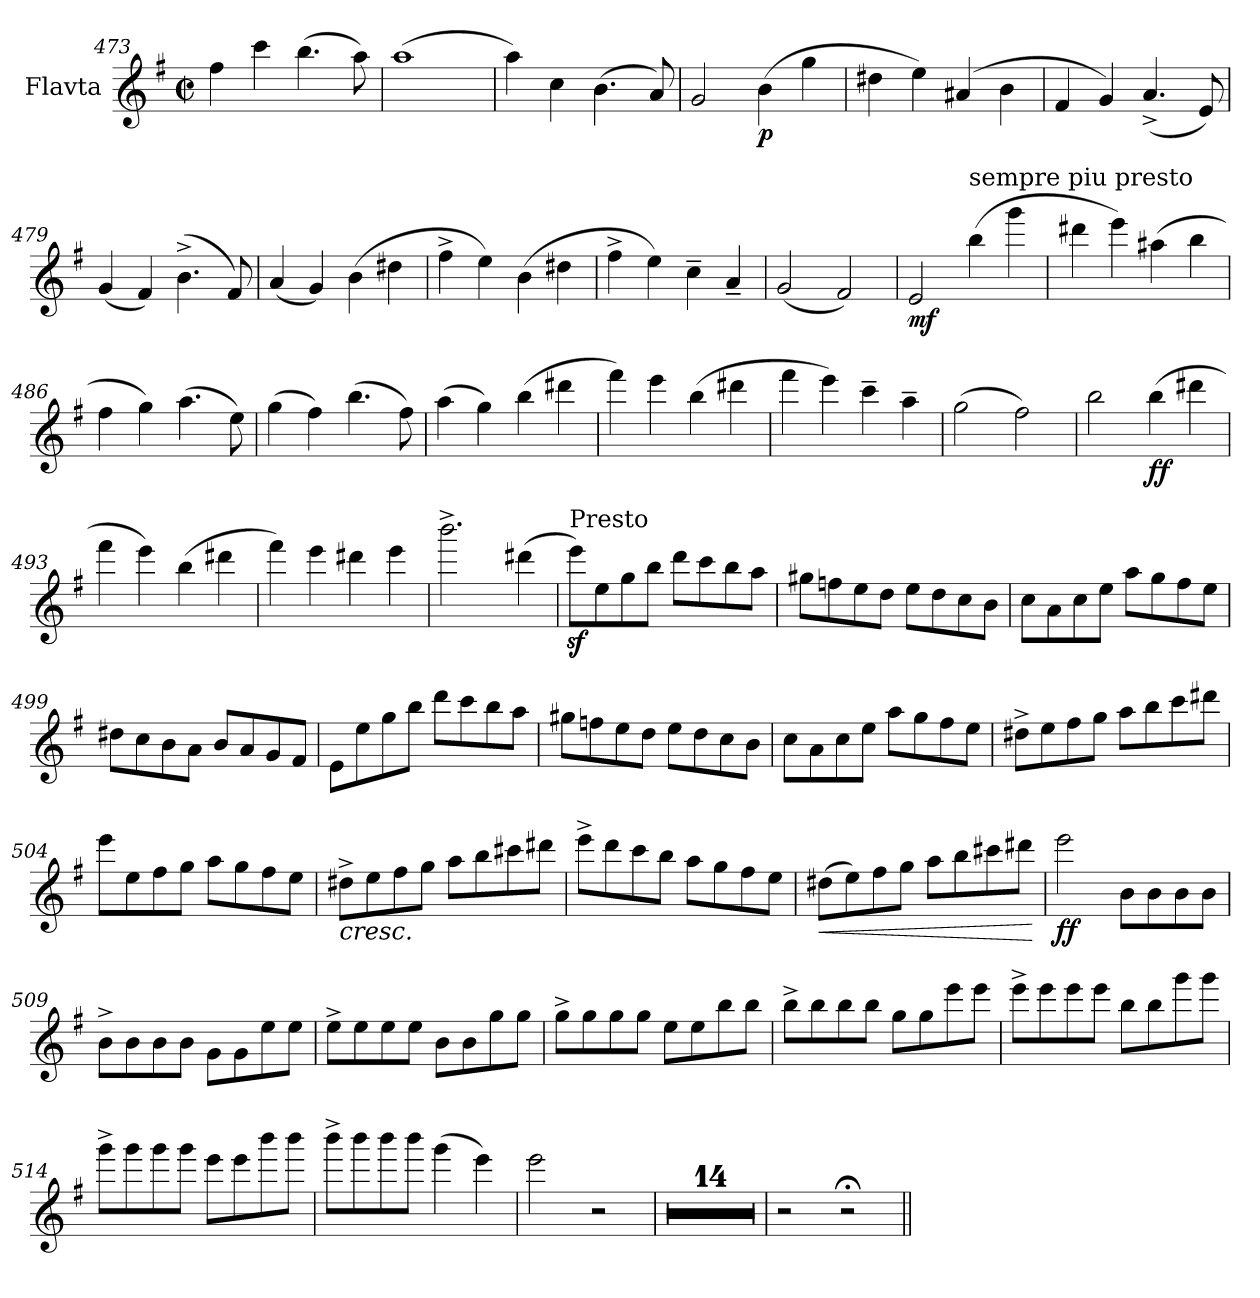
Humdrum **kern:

**kern	**dynam
*part1	*part1
*staff1	*staff1
*I"Flavta	*
*I'Fl.	*
*clefG2	*
*k[f#]	*
*M2/2	*
*met(c|)	*
=473	=473
4ff#\	.
4ccc\	.
(>4.bb\	.
8aa\)	.
=474	=474
(>1aa	.
=475	=475
4aa\)	.
4cc\	.
(>4.b\	.
8a/)	.
=476	=476
2g/	.
!	!LO:DY:b
(>4b\	p
4gg\	.
=477	=477
4dd#X\	.
4ee\)	.
(>4a#X/	.
4b\	.
!!LO:PB:g=z
=478	=478
4f#/	.
4g/)	.
(<4.a^/	.
8e/)	.
=479	=479
(<4g/	.
4f#/)	.
(>4.b^\	.
8f#/)	.
=480	=480
(<4a/	.
4g/)	.
(>4b\	.
4dd#X\	.
=481	=481
4ff#^\	.
4ee\)	.
(>4b\	.
4dd#X\	.
=482	=482
4ff#^\	.
4ee\)	.
4cc~\	.
4a~/	.
=483	=483
(<2g/	.
2f#/)	.
=484	=484
!	!LO:DY:b
2e/	mf
!LO:TX:a:t=sempre piu presto	!
(>4bb\	.
4ggg\	.
=485	=485
4ddd#X\	.
4eee\)	.
(>4aa#X\	.
4bb\	.
=486	=486
4ff#\	.
4gg\)	.
(>4.aa\	.
8ee\)	.
!!LO:LB:g=z
=487	=487
(>4gg\	.
4ff#\)	.
(>4.bb\	.
8ff#\)	.
=488	=488
(>4aa\	.
4gg\)	.
(>4bb\	.
4ddd#X\	.
=489	=489
4fff#\)	.
4eee\	.
(>4bb\	.
4ddd#X\	.
=490	=490
4fff#\	.
4eee\)	.
4ccc~\	.
4aa~\	.
=491	=491
(>2gg\	.
2ff#\)	.
=492	=492
2bb\	.
!	!LO:DY:b
(>4bb\	ff
4ddd#X\	.
=493	=493
4fff#\	.
4eee\)	.
(>4bb\	.
4ddd#X\	.
=494	=494
4fff#\)	.
4eee\	.
4ddd#X\	.
4eee\	.
!!LO:LB:g=z
=495	=495
2.bbb^\	.
(>4ddd#X\	.
=496	=496
!LO:TX:a:t=Presto	!
8eeez<\L)	.
8ee\	.
8gg\	.
8bb\J	.
8ddd\L	.
8ccc\	.
8bb\	.
8aa\J	.
=497	=497
8gg#X\L	.
8ffn\	.
8ee\	.
8dd\J	.
8ee\L	.
8dd\	.
8cc\	.
8b\J	.
=498	=498
8cc\L	.
8a\	.
8cc\	.
8ee\J	.
8aa\L	.
8gg\	.
8ff#\	.
8ee\J	.
=499	=499
8dd#X\L	.
8cc\	.
8b\	.
8a\J	.
8b/L	.
8a/	.
8g/	.
8f#/J	.
!!LO:LB:g=z
=500	=500
8e\L	.
8ee\	.
8gg\	.
8bb\J	.
8ddd\L	.
8ccc\	.
8bb\	.
8aa\J	.
=501	=501
8gg#X\L	.
8ffn\	.
8ee\	.
8dd\J	.
8ee\L	.
8dd\	.
8cc\	.
8b\J	.
=502	=502
8cc\L	.
8a\	.
8cc\	.
8ee\J	.
8aa\L	.
8gg\	.
8ff#\	.
8ee\J	.
=503	=503
8dd#X^\L	.
8ee\	.
8ff#\	.
8gg\J	.
8aa\L	.
8bb\	.
8ccc\	.
8ddd#X\J	.
=504	=504
8eee\L	.
8ee\	.
8ff#\	.
8gg\J	.
8aa\L	.
8gg\	.
8ff#\	.
8ee\J	.
!!LO:LB:g=z
=505	=505
!LO:TX:b:i:t=cresc.	!
8dd#X^\L	.
8ee\	.
8ff#\	.
8gg\J	.
8aa\L	.
8bb\	.
8ccc#X\	.
8ddd#X\J	.
=506	=506
8eee^\L	.
8ddd\	.
8ccc\	.
8bb\J	.
8aa\L	.
8gg\	.
8ff#\	.
8ee\J	.
=507	=507
!	!LO:HP:b
(>8dd#X\L	<
8ee\)	.
8ff#\	.
8gg\J	.
8aa\L	.
8bb\	.
8ccc#X\	.
8ddd#X\J	.
.	[
=508	=508
!	!LO:DY:b
2eee\	ff
8b\L	.
8b\	.
8b\	.
8b\J	.
=509	=509
8b^\L	.
8b\	.
8b\	.
8b\J	.
8g\L	.
8g\	.
8ee\	.
8ee\J	.
!!LO:LB:g=z
=510	=510
8ee^\L	.
8ee\	.
8ee\	.
8ee\J	.
8b\L	.
8b\	.
8gg\	.
8gg\J	.
=511	=511
8gg^\L	.
8gg\	.
8gg\	.
8gg\J	.
8ee\L	.
8ee\	.
8bb\	.
8bb\J	.
=512	=512
8bb^\L	.
8bb\	.
8bb\	.
8bb\J	.
8gg\L	.
8gg\	.
8eee\	.
8eee\J	.
=513	=513
8eee^\L	.
8eee\	.
8eee\	.
8eee\J	.
8bb\L	.
8bb\	.
8ggg\	.
8ggg\J	.
!!LO:LB:g=z
=514	=514
8ggg^\L	.
8ggg\	.
8ggg\	.
8ggg\J	.
8eee\L	.
8eee\	.
8bbb\	.
8bbb\J	.
=515	=515
8bbb^\L	.
8bbb\	.
8bbb\	.
8bbb\J	.
(>4ggg\	.
4eee\)	.
=516	=516
2eee\	.
2r	.
=517	=517
1r	.
=518	=518
1r	.
=519	=519
1r	.
=520	=520
1r	.
=521	=521
1r	.
=522	=522
1r	.
=523	=523
1r	.
=524	=524
1r	.
=525	=525
1r	.
=526	=526
1r	.
=527	=527
1r	.
=528	=528
1r	.
=529	=529
1r	.
=530	=530
1r	.
=531	=531
2r	.
2r;<	.
=||	=||
*-	*-
